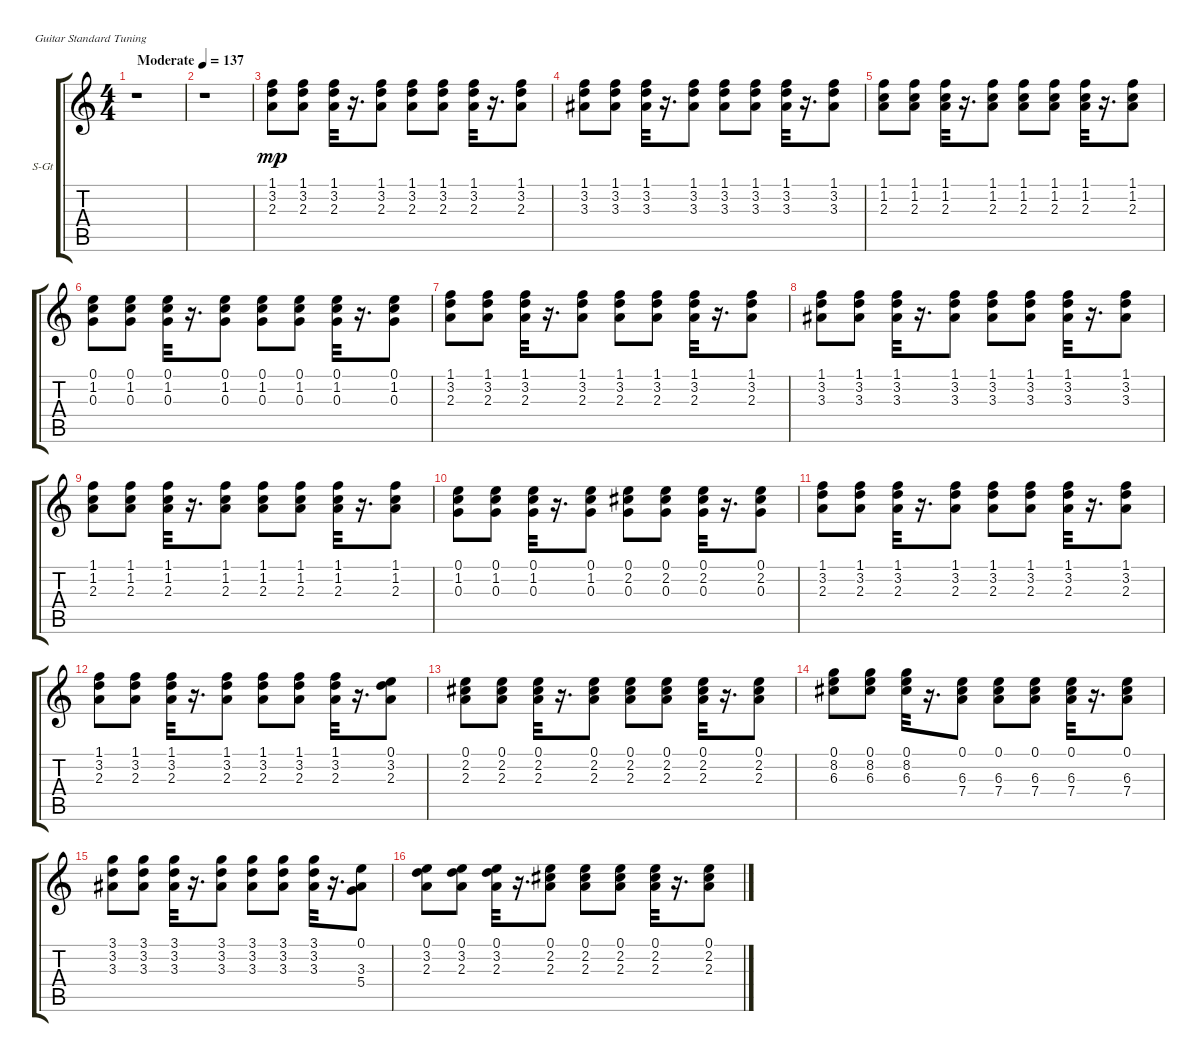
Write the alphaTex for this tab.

\bracketExtendMode groupsimilarinstruments
\firstSystemTrackNameOrientation horizontal
\otherSystemsTrackNameOrientation horizontal
\track ("Æ®·¢ 7" "S-Gt") {instrument acousticguitarsteel}
\staff {score tabs}
\tuning (E4 B3 G3 D3 A2 E2)
\ts (4 4)
\beaming (8 2 2 2 2)
\tempo (137 "Moderate")
\clef g2
\ks c
r.1{dy mp instrument acousticguitarsteel} |
r.1 |
(1.1 3.2 2.3).8 (1.1 3.2 2.3).8 (1.1 3.2 2.3).32 r.16{d} (1.1 3.2 2.3).8 (1.1 3.2 2.3).8 (1.1 3.2 2.3).8 (1.1 3.2 2.3).32 r.16{d} (1.1 3.2 2.3).8 |
(1.1 3.2 3.3).8 (1.1 3.2 3.3).8 (1.1 3.2 3.3).32 r.16{d} (1.1 3.2 3.3).8 (1.1 3.2 3.3).8 (1.1 3.2 3.3).8 (1.1 3.2 3.3).32 r.16{d} (1.1 3.2 3.3).8 |
(1.1 1.2 2.3).8 (1.1 1.2 2.3).8 (1.1 1.2 2.3).32 r.16{d} (1.1 1.2 2.3).8 (1.1 1.2 2.3).8 (1.1 1.2 2.3).8 (1.1 1.2 2.3).32 r.16{d} (1.1 1.2 2.3).8 |
(0.1 1.2 0.3).8 (0.1 1.2 0.3).8 (0.1 1.2 0.3).32 r.16{d} (0.1 1.2 0.3).8 (0.1 1.2 0.3).8 (0.1 1.2 0.3).8 (0.1 1.2 0.3).32 r.16{d} (0.1 1.2 0.3).8 |
(1.1 3.2 2.3).8 (1.1 3.2 2.3).8 (1.1 3.2 2.3).32 r.16{d} (1.1 3.2 2.3).8 (1.1 3.2 2.3).8 (1.1 3.2 2.3).8 (1.1 3.2 2.3).32 r.16{d} (1.1 3.2 2.3).8 |
(1.1 3.2 3.3).8 (1.1 3.2 3.3).8 (1.1 3.2 3.3).32 r.16{d} (1.1 3.2 3.3).8 (1.1 3.2 3.3).8 (1.1 3.2 3.3).8 (1.1 3.2 3.3).32 r.16{d} (1.1 3.2 3.3).8 |
(1.1 1.2 2.3).8 (1.1 1.2 2.3).8 (1.1 1.2 2.3).32 r.16{d} (1.1 1.2 2.3).8 (1.1 1.2 2.3).8 (1.1 1.2 2.3).8 (1.1 1.2 2.3).32 r.16{d} (1.1 1.2 2.3).8 |
(0.1 1.2 0.3).8 (0.1 1.2 0.3).8 (0.1 1.2 0.3).32 r.16{d} (0.1 1.2 0.3).8 (0.1 2.2 0.3).8 (0.1 2.2 0.3).8 (0.1 2.2 0.3).32 r.16{d} (0.1 2.2 0.3).8 |
(1.1 3.2 2.3).8 (1.1 3.2 2.3).8 (1.1 3.2 2.3).32 r.16{d} (1.1 3.2 2.3).8 (1.1 3.2 2.3).8 (1.1 3.2 2.3).8 (1.1 3.2 2.3).32 r.16{d} (1.1 3.2 2.3).8 |
(1.1 3.2 2.3).8 (1.1 3.2 2.3).8 (1.1 3.2 2.3).32 r.16{d} (1.1 3.2 2.3).8 (1.1 3.2 2.3).8 (1.1 3.2 2.3).8 (1.1 3.2 2.3).32 r.16{d} (0.1 3.2 2.3).8 |
(0.1 2.2 2.3).8 (0.1 2.2 2.3).8 (0.1 2.2 2.3).32 r.16{d} (0.1 2.2 2.3).8 (0.1 2.2 2.3).8 (0.1 2.2 2.3).8 (0.1 2.2 2.3).32 r.16{d} (0.1 2.2 2.3).8 |
(0.1 8.2 6.3).8 (0.1 8.2 6.3).8 (0.1 8.2 6.3).32 r.16{d} (0.1 6.3 7.4).8 (0.1 6.3 7.4).8 (0.1 6.3 7.4).8 (0.1 6.3 7.4).32 r.16{d} (0.1 6.3 7.4).8 |
(3.1 3.2 3.3).8 (3.1 3.2 3.3).8 (3.1 3.2 3.3).32 r.16{d} (3.1 3.2 3.3).8 (3.1 3.2 3.3).8 (3.1 3.2 3.3).8 (3.1 3.2 3.3).32 r.16{d} (0.1 3.3 5.4).8 |
(0.1 3.2 2.3).8 (0.1 3.2 2.3).8 (0.1 3.2 2.3).32 r.16{d} (0.1 2.2 2.3).8 (0.1 2.2 2.3).8 (0.1 2.2 2.3).8 (0.1 2.2 2.3).32 r.16{d} (0.1 2.2 2.3).8
